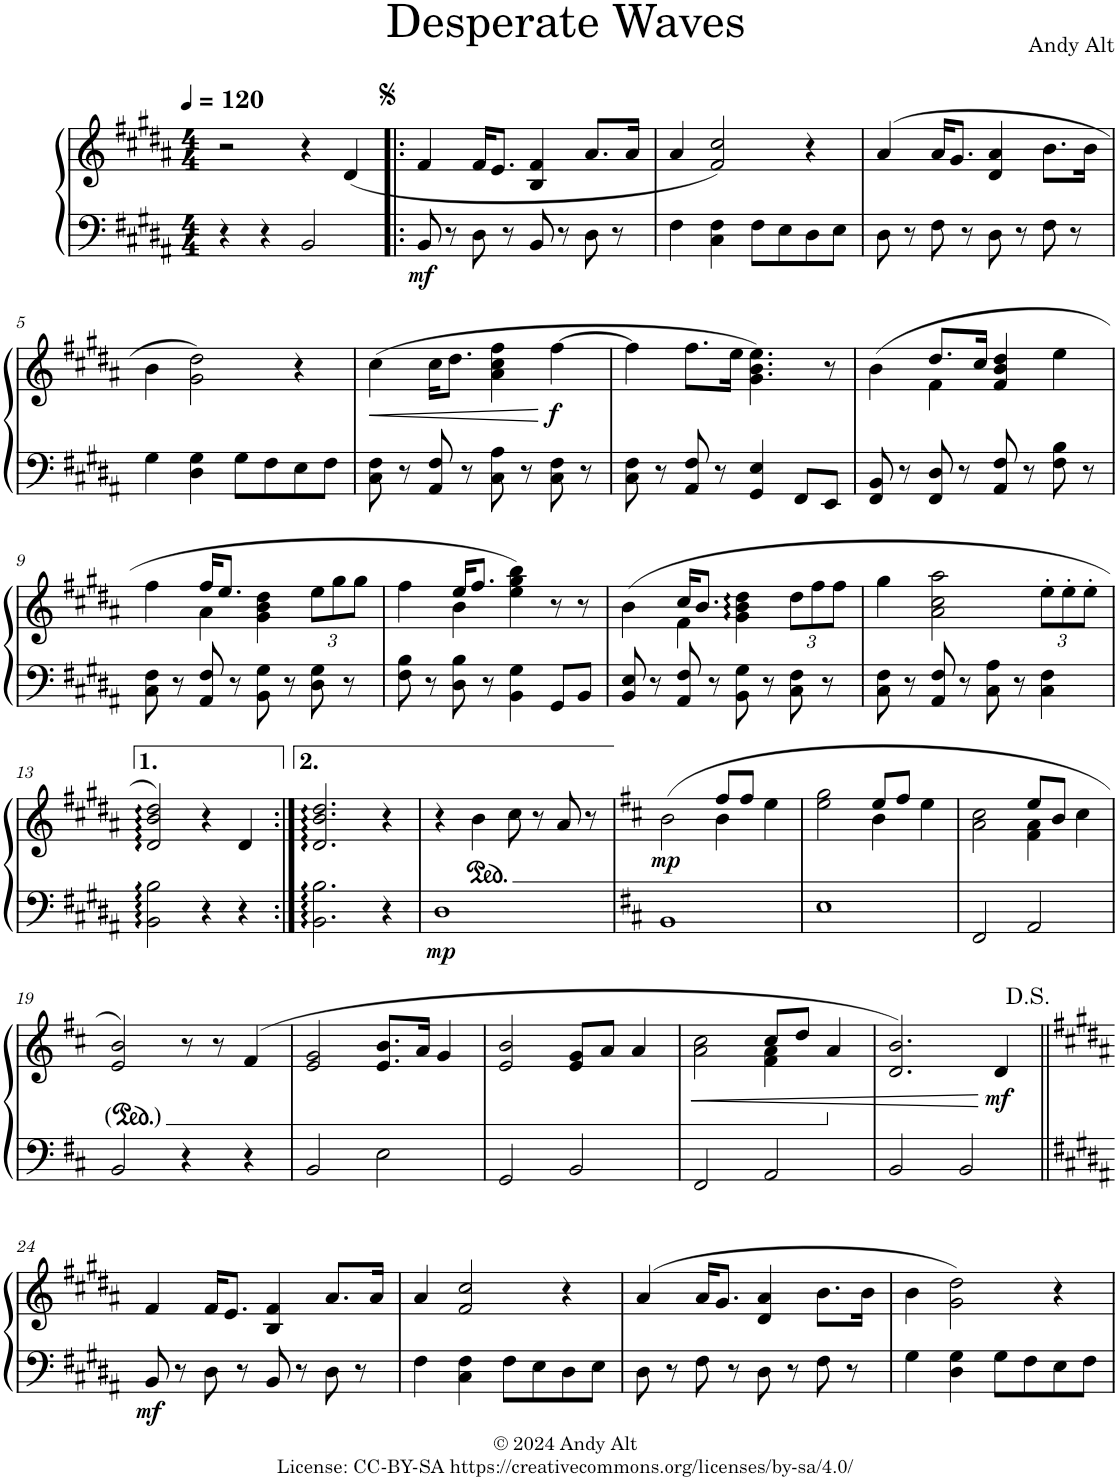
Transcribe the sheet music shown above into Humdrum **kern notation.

**kern	**kern	**dynam
*part1	*part1	*part1
*staff2	*staff1	*staff1/2
*I"Piano	*	*
*I'Pno.	*	*
*clefF4	*clefG2	*
*k[f#c#g#d#a#]	*k[f#c#g#d#a#]	*
*M4/4	*M4/4	*
*MM120	*MM120	*
=1	=1	=1
4r	2r	.
4r	.	.
2BB/	4r	.
.	(4d#/	.
=2!|:	=2!|:	=2!|:
!	!	!LO:DY:b=2
8BB/	4f#/	mf
8r	.	.
8D#\	16f#/KL	.
.	8.e/J	.
8r	.	.
8BB/	4B/ 4f#/	.
8r	.	.
8D#\	8.a#/L	.
8r	.	.
.	16a#/Jk	.
=3	=3	=3
4F#\	4a#/	.
4C#\ 4F#\	2f#/ 2cc#/)	.
8F#\L	.	.
8E\	.	.
8D#\	4r	.
8E\J	.	.
=4	=4	=4
8D#\	(4a#/	.
8r	.	.
8F#\	16a#/KL	.
.	8.g#/J	.
8r	.	.
8D#\	4d#/ 4a#/	.
8r	.	.
8F#\	8.b\L	.
8r	.	.
.	16b\Jk	.
!!LO:LB:g=z
=5	=5	=5
4G#\	4b\	.
4D#\ 4G#\	2g#\ 2dd#\)	.
8G#\L	.	.
8F#\	.	.
8E\	4r	.
8F#\J	.	.
=6	=6	=6
!	!	!LO:HP:b
8C#\ 8F#\	(4cc#\	<
8r	.	.
8AA#/ 8F#/	16cc#\KL	.
.	8.dd#\J	.
8r	.	.
8C#\ 8A#\	4a#\ 4cc#\ 4ff#\	.
8r	.	.
!	!	!LO:DY:n=1:b
8C#\ 8F#\	[4ff#\	[ f
8r	.	.
=7	=7	=7
8C#\ 8F#\	4ff#\]	.
8r	.	.
8AA#/ 8F#/	8.ff#\L	.
8r	.	.
.	16ee\Jk	.
4GG#/ 4E/	4.g#\ 4.b\ 4.ee\)	.
8FF#/L	.	.
8EE/J	8r	.
=8	=8	=8
*	*^	*
8FF#/ 8BB/	(4b\	4ryy	.
8r	.	.	.
8FF#/ 8D#/	8.dd#/L	4f#\	.
8r	.	.	.
.	16cc#/Jk	.	.
8AA#/ 8F#/	4f#/ 4b/ 4dd#/	2ryy	.
8r	.	.	.
8F#\ 8B\	4ee\	.	.
8r	.	.	.
!!LO:LB:g=z	!!
=9	=9	=9	=9
8C#\ 8F#\	4ff#\	4ryy	.
8r	.	.	.
8AA#/ 8F#/	16ff#/KL	4a#\	.
.	8.ee/J	.	.
8r	.	.	.
8BB\ 8G#\	4g#\ 4b\ 4dd#\	2ryy	.
8r	.	.	.
*	*Xbrackettup	*	*
8D#\ 8G#\	12ee\L	.	.
.	12gg#\	.	.
8r	.	.	.
.	12gg#\J	.	.
=10	=10	=10	=10
8F#\ 8B\	4ff#\	4ryy	.
8r	.	.	.
8D#\ 8B\	16ee/KL	4b\	.
.	8.ff#/J	.	.
8r	.	.	.
4BB\ 4G#\	4ee\ 4gg#\ 4bb\)	2ryy	.
8GG#/L	8r	.	.
8BB/J	8r	.	.
=11	=11	=11	=11
8BB/ 8E/	(4b\	4ryy	.
8r	.	.	.
8AA#/ 8F#/	16cc#/KL	4f#\	.
.	8.b/J	.	.
8r	.	.	.
8BB\ 8G#\	4g#\ 4b\ 4dd#\	2ryy	.
8r	.	.	.
8C#\ 8F#\	12dd#\L	.	.
.	12ff#\	.	.
8r	.	.	.
.	12ff#\J	.	.
*	*v	*v	*
=12	=12	=12
8C#\ 8F#\	4gg#\	.
8r	.	.
8AA#/ 8F#/	2a#\ 2cc#\ 2aa#\	.
8r	.	.
8C#\ 8A#\	.	.
8r	.	.
4C#\ 4F#\	12ee'\L	.
.	12ee'\	.
.	12ee'\J	.
!!LO:LB:g=z
=13	=13	=13
2BB\:: 2B\::	2d#/ 2b/ 2dd#/)	.
4r	4r	.
4r	4d#/	.
=14:|!	=14:|!	=14:|!
2.BB\:: 2.B\::	2.d#/ 2.b/ 2.dd#/	.
4r	4r	.
=15	=15	=15
!	!	!LO:DY:b=2
1D#	4r	mp
*	*ped	*
.	4b\	.
.	8cc#\	.
.	8r	.
.	8a#/	.
.	8r	.
=16	=16	=16
*k[f#c#]	*k[f#c#]	*
*	*^	*
!	!	!	!LO:DY:b
1BB	(2b\	2ryy	mp
.	8ff#/L	4b\	.
.	8ff#/J	.	.
.	4ee\	4ryy	.
=17	=17	=17	=17
1E	2ee\ 2gg\	2ryy	.
.	8ee/L	4b\	.
.	8ff#/J	.	.
.	4ee\	4ryy	.
=18	=18	=18	=18
2FF#/	2a\ 2cc#\	2ryy	.
2AA/	8ee/L	4f#\ 4a\	.
.	8b/J	.	.
.	4cc#\	4ryy	.
*	*v	*v	*
!!LO:LB:g=z
=19	=19	=19
2BB/	2e/ 2b/)	.
4r	8r	.
.	8r	.
4r	(4f#/	.
=20	=20	=20
2BB/	2e/ 2g/	.
2E\	8.e/ 8.b/L	.
.	16a/Jk	.
.	4g/	.
=21	=21	=21
2GG/	2e/ 2b/	.
2BB/	8e/ 8g/L	.
.	8a/J	.
.	4a/	.
=22	=22	=22
!	!	!LO:HP:b
*	*^	*
2FF#/	2a\ 2cc#\	2ryy	<
2AA/	8cc#/L	4f#\ 4a\	.
.	8dd/J	.	.
*	*Xped	*	*
.	4a/	4ryy	.
*	*v	*v	*
=23	=23	=23
2BB/	2.d/ 2.b/)	.
2BB/	.	.
!	!	!LO:DY:n=1:b
.	4d/	[ mf
!!LO:LB:g=z
=24||	=24||	=24||
*k[f#c#g#d#a#]	*k[f#c#g#d#a#]	*
!	!	!LO:DY:b=2
8BB/	4f#/	mf
8r	.	.
8D#\	16f#/KL	.
.	8.e/J	.
8r	.	.
8BB/	4B/ 4f#/	.
8r	.	.
8D#\	8.a#/L	.
8r	.	.
.	16a#/Jk	.
=25	=25	=25
4F#\	4a#/	.
4C#\ 4F#\	2f#/ 2cc#/	.
8F#\L	.	.
8E\	.	.
8D#\	4r	.
8E\J	.	.
=26	=26	=26
8D#\	(4a#/	.
8r	.	.
8F#\	16a#/KL	.
.	8.g#/J	.
8r	.	.
8D#\	4d#/ 4a#/	.
8r	.	.
8F#\	8.b\L	.
8r	.	.
.	16b\Jk	.
=27	=27	=27
4G#\	4b\	.
4D#\ 4G#\	2g#\ 2dd#\)	.
8G#\L	.	.
8F#\	.	.
8E\	4r	.
8F#\J	.	.
=	=	=
*-	*-	*-
